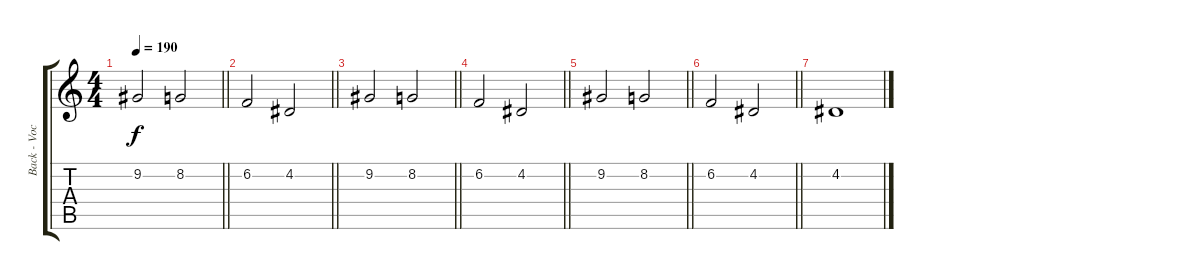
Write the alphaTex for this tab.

\track ("Back - Vocals" "Back - Voc") {instrument tenorsax}
\staff {score tabs}
\tuning (E4 B3 G3 D3 A2 E2) {hide}
\ts (4 4)
\tempo 190
\clef g2
\barLineRight lightlight
\ks c
9.2.2{dy f} 8.2.2 |
\barLineRight lightlight
6.2.2 4.2.2 |
\barLineRight lightlight
9.2.2 8.2.2 |
\barLineRight lightlight
6.2.2 4.2.2 |
\barLineRight lightlight
9.2.2 8.2.2 |
\barLineRight lightlight
6.2.2 4.2.2 |
4.2.1
